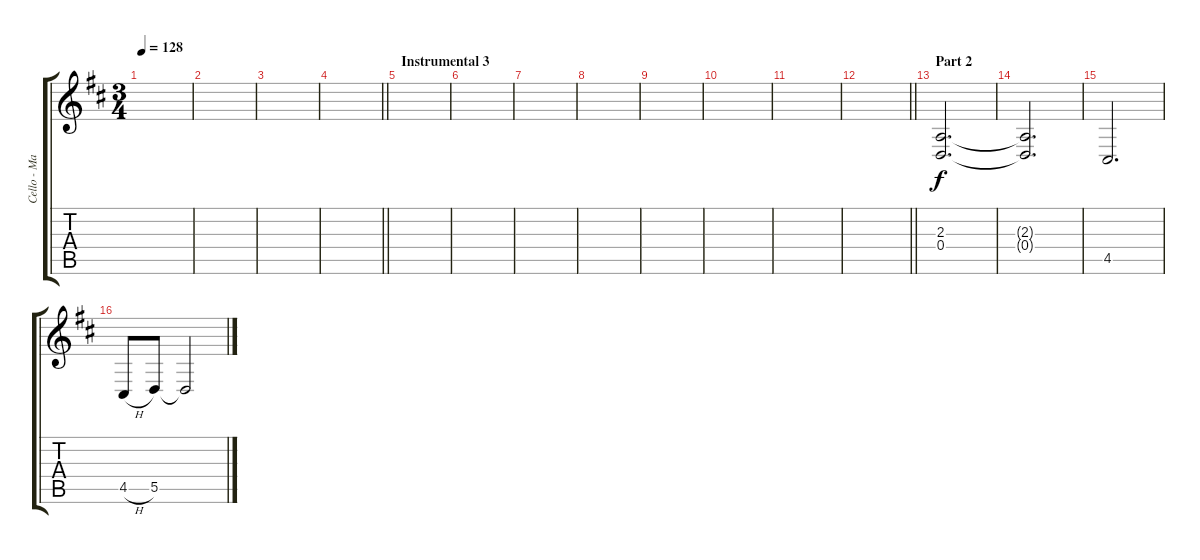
\track ("Cello - Martin McCarrick" "Cello - Ma") {instrument stringensemble1}
\staff {score tabs}
\tuning (E4 B3 G3 D3 A2 E2) {hide}
\ts (3 4)
\tempo 128
\clef g2
\ks d
|
|
|
\barLineRight lightlight
|
\section ("" "Instrumental 3")
|
|
|
|
|
|
|
\barLineRight lightlight
|
\section ("" "Part 2")
(2.3 0.4).2{d volume 12} |
(2.3{t} 0.4{t}).2{d} |
4.5.2{d} |
4.5{h}.8 5.5.8 5.5{t}.2
